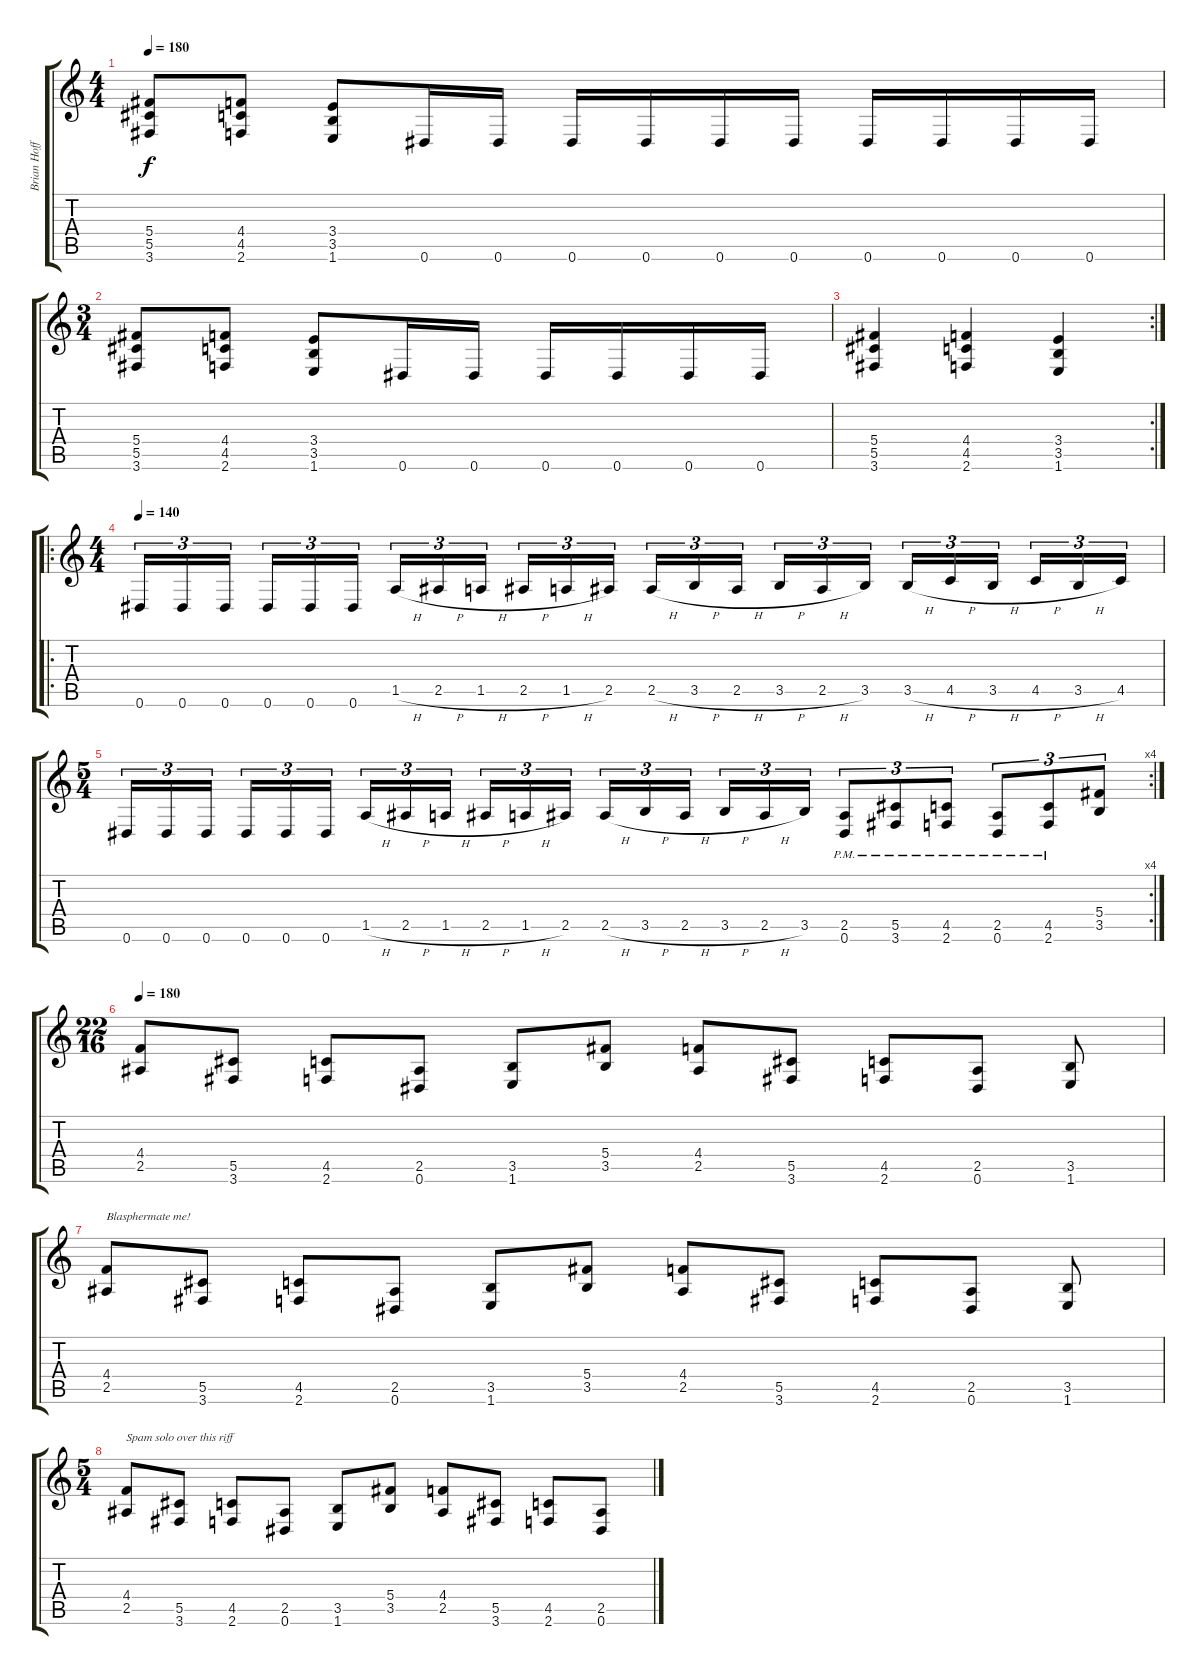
\track ("Brian Hoffman" "Brian Hoff") {instrument distortionguitar}
\staff {score tabs}
\tuning (Eb4 Bb3 Gb3 Db3 Ab2 Eb2) {hide}
\ts (4 4)
\tempo 180
\clef g2
\ks c
(5.4 5.5 3.6).8{dy f} (4.4 4.5 2.6).8 (3.4 3.5 1.6).8 0.6.16 0.6.16 0.6.16 0.6.16 0.6.16 0.6.16 0.6.16 0.6.16 0.6.16 0.6.16 |
\ts (3 4)
(5.4 5.5 3.6).8 (4.4 4.5 2.6).8 (3.4 3.5 1.6).8 0.6.16 0.6.16 0.6.16 0.6.16 0.6.16 0.6.16 |
\rc 2
(5.4 5.5 3.6).4 (4.4 4.5 2.6).4 (3.4 3.5 1.6).4 |
\ro
\ts (4 4)
\tempo 140
0.6.16{tu (3 2)} 0.6.16{tu (3 2)} 0.6.16{tu (3 2) beam splitsecondary} 0.6.16{tu (3 2)} 0.6.16{tu (3 2)} 0.6.16{tu (3 2)} 1.5{h}.16{tu (3 2)} 2.5{h}.16{tu (3 2)} 1.5{h}.16{tu (3 2) beam splitsecondary} 2.5{h}.16{tu (3 2)} 1.5{h}.16{tu (3 2)} 2.5.16{tu (3 2)} 2.5{h}.16{tu (3 2)} 3.5{h}.16{tu (3 2)} 2.5{h}.16{tu (3 2) beam splitsecondary} 3.5{h}.16{tu (3 2)} 2.5{h}.16{tu (3 2)} 3.5.16{tu (3 2)} 3.5{h}.16{tu (3 2)} 4.5{h}.16{tu (3 2)} 3.5{h}.16{tu (3 2) beam splitsecondary} 4.5{h}.16{tu (3 2)} 3.5{h}.16{tu (3 2)} 4.5.16{tu (3 2)} |
\rc 4
\ts (5 4)
0.6.16{tu (3 2)} 0.6.16{tu (3 2)} 0.6.16{tu (3 2) beam splitsecondary} 0.6.16{tu (3 2)} 0.6.16{tu (3 2)} 0.6.16{tu (3 2)} 1.5{h}.16{tu (3 2)} 2.5{h}.16{tu (3 2)} 1.5{h}.16{tu (3 2) beam splitsecondary} 2.5{h}.16{tu (3 2)} 1.5{h}.16{tu (3 2)} 2.5.16{tu (3 2)} 2.5{h}.16{tu (3 2)} 3.5{h}.16{tu (3 2)} 2.5{h}.16{tu (3 2) beam splitsecondary} 3.5{h}.16{tu (3 2)} 2.5{h}.16{tu (3 2)} 3.5.16{tu (3 2)} (2.5{pm} 0.6{pm}).8{tu (3 2)} (5.5{pm} 3.6{pm}).8{tu (3 2)} (4.5{pm} 2.6{pm}).8{tu (3 2)} (2.5{pm} 0.6{pm}).8{tu (3 2)} (4.5{pm} 2.6{pm}).8{tu (3 2)} (5.4 3.5).8{tu (3 2)} |
\ts (22 16)
\tempo 180
(4.4 2.5).8 (5.5 3.6).8 (4.5 2.6).8 (2.5 0.6).8 (3.5 1.6).8 (5.4 3.5).8 (4.4 2.5).8 (5.5 3.6).8 (4.5 2.6).8 (2.5 0.6).8 (3.5 1.6).8 |
(4.4 2.5).8{txt "Blasphermate me!"} (5.5 3.6).8 (4.5 2.6).8 (2.5 0.6).8 (3.5 1.6).8 (5.4 3.5).8 (4.4 2.5).8 (5.5 3.6).8 (4.5 2.6).8 (2.5 0.6).8 (3.5 1.6).8 |
\ts (5 4)
(4.4 2.5).8{txt "Spam solo over this riff"} (5.5 3.6).8 (4.5 2.6).8 (2.5 0.6).8 (3.5 1.6).8 (5.4 3.5).8 (4.4 2.5).8 (5.5 3.6).8 (4.5 2.6).8 (2.5 0.6).8
